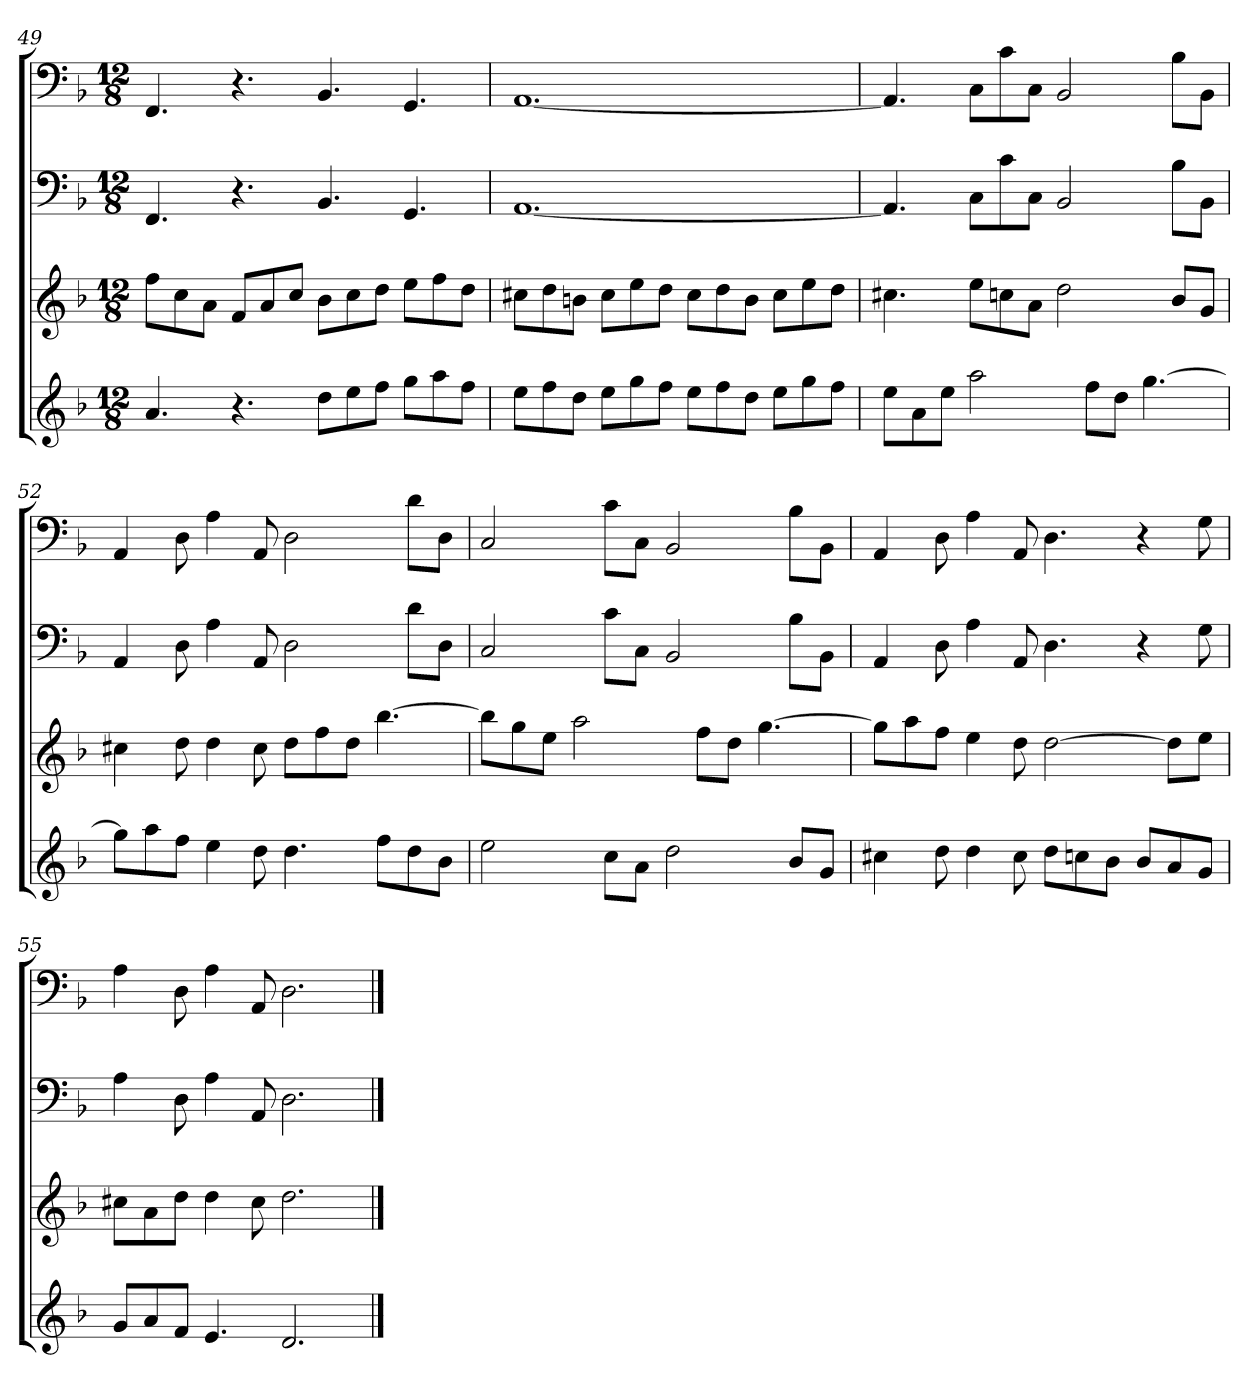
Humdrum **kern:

**kern	**kern	**kern	**kern
*part4	*part3	*part2	*part1
*staff4	*staff3	*staff2	*staff1
*k[b-]	*k[b-]	*k[b-]	*k[b-]
*d:	*d:	*d:	*d:
*M12/8	*M12/8	*M12/8	*M12/8
=49	=49	=49	=49
4.a	8ffL	4.FF	4.FF
.	8cc	.	.
.	8aJ	.	.
4.r	8fL	4.r	4.r
.	8a	.	.
.	8ccJ	.	.
8ddL	8b-L	4.BB-	4.BB-
8ee	8cc	.	.
8ffJ	8ddJ	.	.
8ggL	8eeL	4.GG	4.GG
8aa	8ff	.	.
8ffJ	8ddJ	.	.
=50	=50	=50	=50
8eeL	8cc#XL	[1.AA	[1.AA
8ff	8dd	.	.
8ddJ	8bnJ	.	.
8eeL	8cc#L	.	.
8gg	8ee	.	.
8ffJ	8ddJ	.	.
8eeL	8cc#L	.	.
8ff	8dd	.	.
8ddJ	8bJ	.	.
8eeL	8cc#L	.	.
8gg	8ee	.	.
8ffJ	8ddJ	.	.
=51	=51	=51	=51
8eeL	4.cc#X	4.AA]	4.AA]
8a	.	.	.
8eeJ	.	.	.
2aa	8eeL	8CL	8CL
.	8ccn	8c	8c
.	8aJ	8CJ	8CJ
.	2dd	2BB-	2BB-
8ffL	.	.	.
8ddJ	.	.	.
[4.gg	.	.	.
.	8b-L	8B-L	8B-L
.	8gJ	8BB-J	8BB-J
=52	=52	=52	=52
8ggL]	4cc#X	4AA	4AA
8aa	.	.	.
8ffJ	8dd	8D	8D
4ee	4dd	4A	4A
8dd	8cc#	8AA	8AA
4.dd	8ddL	2D	2D
.	8ff	.	.
.	8ddJ	.	.
8ffL	[4.bb-	.	.
8dd	.	8dL	8dL
8b-J	.	8DJ	8DJ
=53	=53	=53	=53
2ee	8bb-L]	2C	2C
.	8gg	.	.
.	8eeJ	.	.
.	2aa	.	.
8ccL	.	8cL	8cL
8aJ	.	8CJ	8CJ
2dd	.	2BB-	2BB-
.	8ffL	.	.
.	8ddJ	.	.
.	[4.gg	.	.
8b-L	.	8B-L	8B-L
8gJ	.	8BB-J	8BB-J
=54	=54	=54	=54
4cc#X	8ggL]	4AA	4AA
.	8aa	.	.
8dd	8ffJ	8D	8D
4dd	4ee	4A	4A
8cc#	8dd	8AA	8AA
8ddL	[2dd	4.D	4.D
8ccn	.	.	.
8b-J	.	.	.
8b-L	.	4r	4r
8a	8ddL]	.	.
8gJ	8eeJ	8G	8G
=55	=55	=55	=55
8gL	8cc#XL	4A	4A
8a	8a	.	.
8fJ	8ddJ	8D	8D
4.e	4dd	4A	4A
.	8cc#	8AA	8AA
2.d	2.dd	2.D	2.D
==	==	==	==
*-	*-	*-	*-
